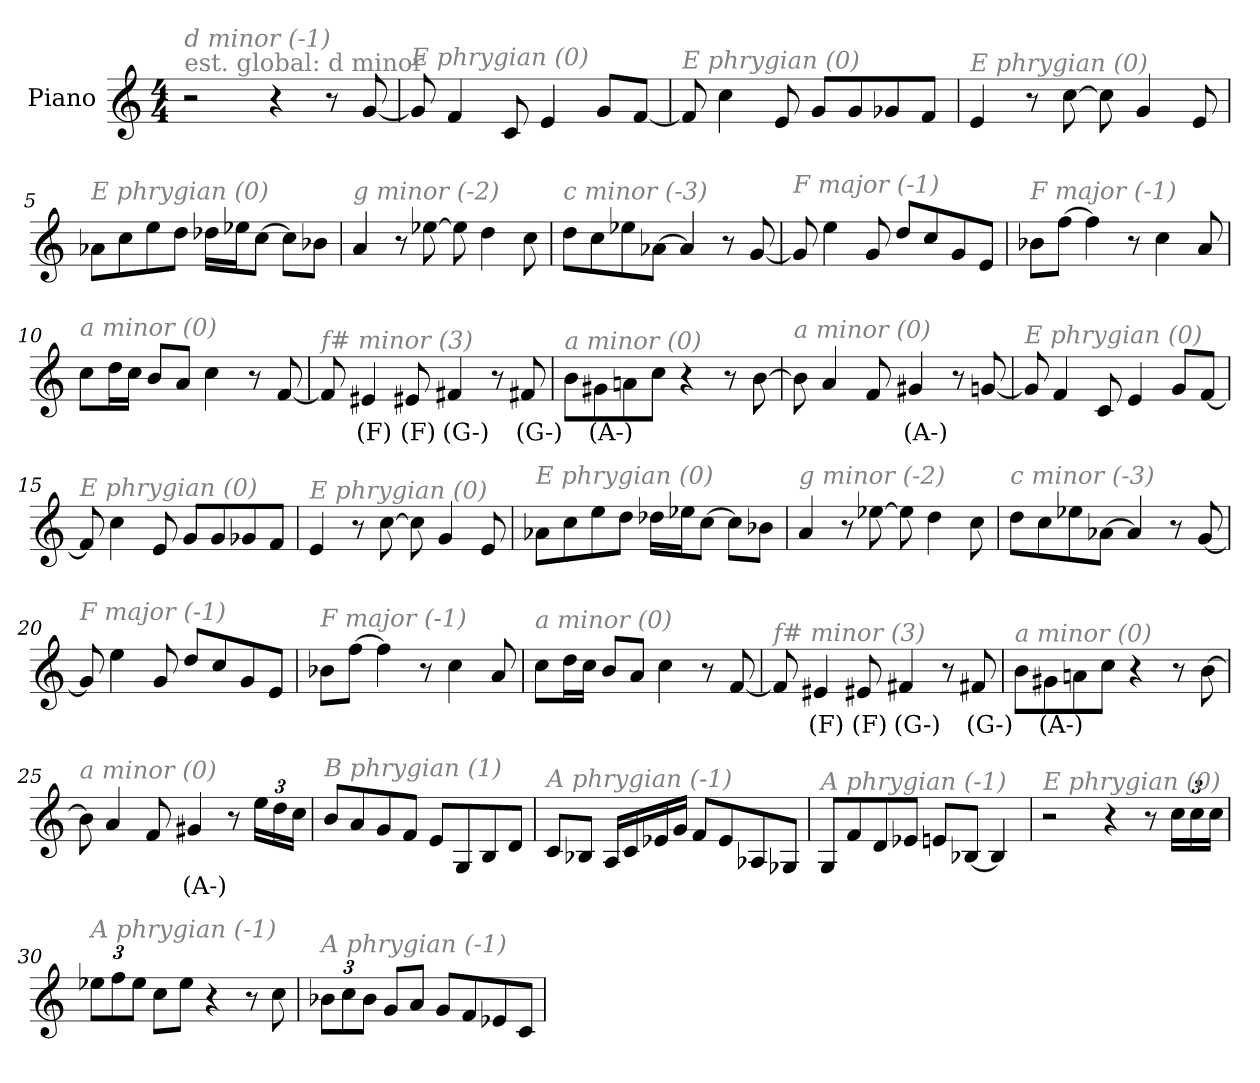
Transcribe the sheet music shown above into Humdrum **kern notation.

**kern	**text
*part1	*part1
*staff1	*staff1
*I"Piano	*
*I'Pno	*
*clefG2	*
*k[]	*
*M4/4	*
*MM200	*
=1	=1
!LO:TX:a:color=#808080:t=est. global&colon; d minor	!
!LO:TX:i:color=#808080:t=d minor (-1)	!
2r	.
4r	.
8r	.
[8g/	.
=2	=2
!LO:TX:i:color=#808080:t=E phrygian (0)	!
8g/]	.
4f/	.
8c/	.
4e/	.
8g/L	.
[8f/J	.
=3	=3
!LO:TX:i:color=#808080:t=E phrygian (0)	!
8f/]	.
4cc\	.
8e/	.
8g/L	.
8g/	.
8g-X/	.
8f/J	.
=4	=4
!LO:TX:i:color=#808080:t=E phrygian (0)	!
4e/	.
8r	.
[8cc\	.
8cc\]	.
4g/	.
8e/	.
!!LO:LB:g=z
=5	=5
!LO:TX:i:color=#808080:t=E phrygian (0)	!
8a-X\L	.
8cc\	.
8ee\	.
8dd\J	.
16dd-X\LL	.
16ee-X\J	.
[8cc\J	.
8cc\L]	.
8b-X\J	.
=6	=6
!LO:TX:i:color=#808080:t=g minor (-2)	!
4a/	.
8r	.
[8ee-X\	.
8ee-\]	.
4dd\	.
8cc\	.
=7	=7
!LO:TX:i:color=#808080:t=c minor (-3)	!
8dd\L	.
8cc\	.
8ee-X\	.
[8a-X\J	.
4a-/]	.
8r	.
[8g/	.
=8	=8
!LO:TX:i:color=#808080:t=F major (-1)	!
8g/]	.
4ee\	.
8g/	.
8dd/L	.
8cc/	.
8g/	.
8e/J	.
!!LO:LB:g=z
=9	=9
!LO:TX:i:color=#808080:t=F major (-1)	!
8b-X\L	.
[8ff\J	.
4ff\]	.
8r	.
4cc\	.
8a/	.
=10	=10
!LO:TX:i:color=#808080:t=a minor (0)	!
8cc\L	.
16dd\L	.
16cc\JJ	.
8b/L	.
8a/J	.
4cc\	.
8r	.
[8f/	.
=11	=11
!LO:TX:i:color=#808080:t=f# minor (3)	!
8f/]	.
4e#Xi/	(F)
8e#Xi/	(F)
4f#Xi/	(G-)
8r	.
8f#Xi/	(G-)
=12	=12
!LO:TX:i:color=#808080:t=a minor (0)	!
8b\L	.
8g#Xi\	(A-)
8an\	.
8cc\J	.
4r	.
8r	.
[8b\	.
!!LO:LB:g=z
=13	=13
!LO:TX:i:color=#808080:t=a minor (0)	!
8b\]	.
4a/	.
8f/	.
4g#Xi/	(A-)
8r	.
[8g/	.
=14	=14
!LO:TX:i:color=#808080:t=E phrygian (0)	!
8g/]	.
4f/	.
8c/	.
4e/	.
8g/L	.
[8f/J	.
=15	=15
!LO:TX:i:color=#808080:t=E phrygian (0)	!
8f/]	.
4cc\	.
8e/	.
8g/L	.
8g/	.
8g-X/	.
8f/J	.
=16	=16
!LO:TX:i:color=#808080:t=E phrygian (0)	!
4e/	.
8r	.
[8cc\	.
8cc\]	.
4g/	.
8e/	.
!!LO:LB:g=z
=17	=17
!LO:TX:i:color=#808080:t=E phrygian (0)	!
8a-X\L	.
8cc\	.
8ee\	.
8dd\J	.
16dd-X\LL	.
16ee-X\J	.
[8cc\J	.
8cc\L]	.
8b-X\J	.
=18	=18
!LO:TX:i:color=#808080:t=g minor (-2)	!
4a/	.
8r	.
[8ee-X\	.
8ee-\]	.
4dd\	.
8cc\	.
=19	=19
!LO:TX:i:color=#808080:t=c minor (-3)	!
8dd\L	.
8cc\	.
8ee-X\	.
[8a-X\J	.
4a-/]	.
8r	.
[8g/	.
=20	=20
!LO:TX:i:color=#808080:t=F major (-1)	!
8g/]	.
4ee\	.
8g/	.
8dd/L	.
8cc/	.
8g/	.
8e/J	.
!!LO:LB:g=z
=21	=21
!LO:TX:i:color=#808080:t=F major (-1)	!
8b-X\L	.
[8ff\J	.
4ff\]	.
8r	.
4cc\	.
8a/	.
=22	=22
!LO:TX:i:color=#808080:t=a minor (0)	!
8cc\L	.
16dd\L	.
16cc\JJ	.
8b/L	.
8a/J	.
4cc\	.
8r	.
[8f/	.
=23	=23
!LO:TX:i:color=#808080:t=f# minor (3)	!
8f/]	.
4e#Xi/	(F)
8e#Xi/	(F)
4f#Xi/	(G-)
8r	.
8f#Xi/	(G-)
=24	=24
!LO:TX:i:color=#808080:t=a minor (0)	!
8b\L	.
8g#Xi\	(A-)
8an\	.
8cc\J	.
4r	.
8r	.
[8b\	.
!!LO:LB:g=z
=25	=25
!LO:TX:i:color=#808080:t=a minor (0)	!
8b\]	.
4a/	.
8f/	.
4g#Xi/	(A-)
8r	.
*Xbrackettup	*
24ee\LL	.
24dd\	.
24cc\JJ	.
=26	=26
!LO:TX:i:color=#808080:t=B phrygian (1)	!
8b/L	.
8a/	.
8g/	.
8f/J	.
8e/L	.
8G/	.
8B/	.
8d/J	.
=27	=27
!LO:TX:i:color=#808080:t=A phrygian (-1)	!
8c/L	.
8B-X/J	.
16A/LL	.
16c/	.
16e-X/	.
16g/JJ	.
8f/L	.
8e-/	.
8A-X/	.
8G-X/J	.
=28	=28
!LO:TX:i:color=#808080:t=A phrygian (-1)	!
8G/L	.
8f/	.
8d/	.
8e-X/J	.
8en/L	.
[8B-X/J	.
4B-/]	.
!!LO:LB:g=z
=29	=29
!LO:TX:i:color=#808080:t=E phrygian (0)	!
2r	.
4r	.
8r	.
24cc\LL	.
24cc\	.
24cc\JJ	.
=30	=30
!LO:TX:i:color=#808080:t=A phrygian (-1)	!
12ee-X\L	.
12ff\	.
12ee-\J	.
8cc\L	.
8ee-\J	.
4r	.
8r	.
8cc\	.
=31	=31
!LO:TX:i:color=#808080:t=A phrygian (-1)	!
12b-X\L	.
12cc\	.
12b-\J	.
8g/L	.
8a/J	.
8g/L	.
8f/	.
8e-X/	.
8c/J	.
=	=
*-	*-
